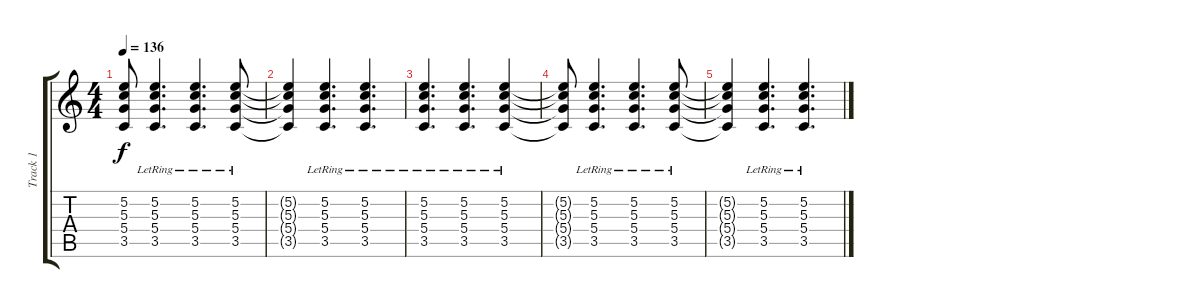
\track ("Track 1" "Track 1") {instrument electricguitarclean}
\staff {score tabs}
\tuning (E4 B3 G3 D3 A2 E2) {hide}
\ts (4 4)
\tempo 136
\clef g2
\ks c
(5.2{t} 5.3{t} 5.4{t} 3.5{t}).8{dy f} (5.2{lr} 5.3{lr} 5.4{lr} 3.5{lr}).4{d} (5.2{lr} 5.3{lr} 5.4{lr} 3.5{lr}).4{d} (5.2{lr} 5.3{lr} 5.4{lr} 3.5{lr}).8 |
(5.2{t} 5.3{t} 5.4{t} 3.5{t}).4 (5.2{lr} 5.3{lr} 5.4{lr} 3.5{lr}).4{d} (5.2{lr} 5.3{lr} 5.4{lr} 3.5{lr}).4{d} |
(5.2{lr} 5.3{lr} 5.4{lr} 3.5{lr}).4{d} (5.2{lr} 5.3{lr} 5.4{lr} 3.5{lr}).4{d} (5.2{lr} 5.3{lr} 5.4{lr} 3.5{lr}).4 |
(5.2{t} 5.3{t} 5.4{t} 3.5{t}).8 (5.2{lr} 5.3{lr} 5.4{lr} 3.5{lr}).4{d} (5.2{lr} 5.3{lr} 5.4{lr} 3.5{lr}).4{d} (5.2{lr} 5.3{lr} 5.4{lr} 3.5{lr}).8 |
(5.2{t} 5.3{t} 5.4{t} 3.5{t}).4 (5.2{lr} 5.3{lr} 5.4{lr} 3.5{lr}).4{d} (5.2{lr} 5.3{lr} 5.4{lr} 3.5{lr}).4{d}
